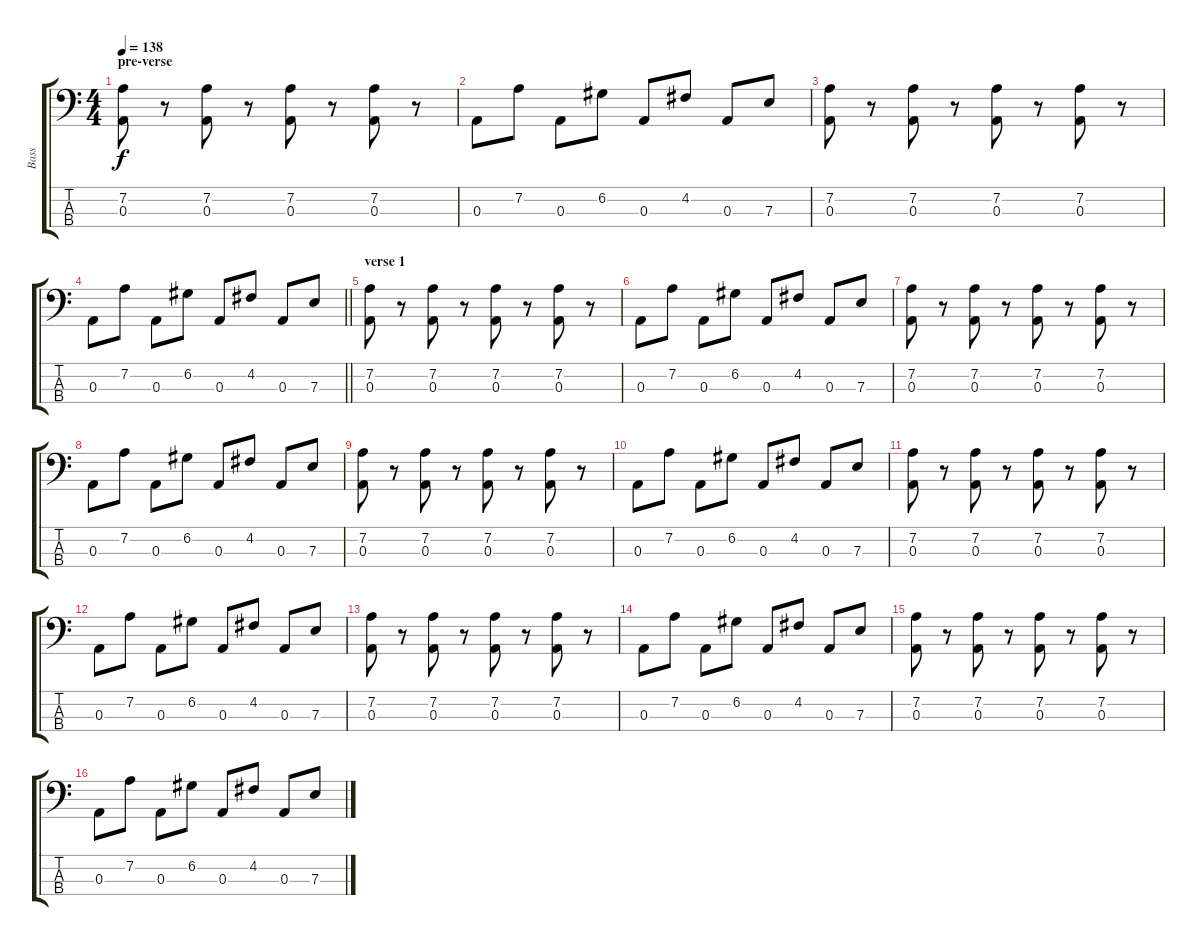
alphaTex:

\track ("Bass" "Bass") {instrument electricbassfinger}
\staff {score tabs}
\tuning (G2 D2 A1 E1) {hide}
\ts (4 4)
\section ("" "pre-verse")
\tempo 138
\clef f4
\ks c
(7.2 0.3).8{dy f} r.8 (7.2 0.3).8 r.8 (7.2 0.3).8 r.8 (7.2 0.3).8 r.8 |
0.3.8 7.2.8 0.3.8 6.2.8 0.3.8 4.2.8 0.3.8 7.3.8 |
(7.2 0.3).8 r.8 (7.2 0.3).8 r.8 (7.2 0.3).8 r.8 (7.2 0.3).8 r.8 |
\barLineRight lightlight
0.3.8 7.2.8 0.3.8 6.2.8 0.3.8 4.2.8 0.3.8 7.3.8 |
\section ("" "verse 1")
(7.2 0.3).8 r.8 (7.2 0.3).8 r.8 (7.2 0.3).8 r.8 (7.2 0.3).8 r.8 |
0.3.8 7.2.8 0.3.8 6.2.8 0.3.8 4.2.8 0.3.8 7.3.8 |
(7.2 0.3).8 r.8 (7.2 0.3).8 r.8 (7.2 0.3).8 r.8 (7.2 0.3).8 r.8 |
0.3.8 7.2.8 0.3.8 6.2.8 0.3.8 4.2.8 0.3.8 7.3.8 |
(7.2 0.3).8 r.8 (7.2 0.3).8 r.8 (7.2 0.3).8 r.8 (7.2 0.3).8 r.8 |
0.3.8 7.2.8 0.3.8 6.2.8 0.3.8 4.2.8 0.3.8 7.3.8 |
(7.2 0.3).8 r.8 (7.2 0.3).8 r.8 (7.2 0.3).8 r.8 (7.2 0.3).8 r.8 |
0.3.8 7.2.8 0.3.8 6.2.8 0.3.8 4.2.8 0.3.8 7.3.8 |
(7.2 0.3).8 r.8 (7.2 0.3).8 r.8 (7.2 0.3).8 r.8 (7.2 0.3).8 r.8 |
0.3.8 7.2.8 0.3.8 6.2.8 0.3.8 4.2.8 0.3.8 7.3.8 |
(7.2 0.3).8 r.8 (7.2 0.3).8 r.8 (7.2 0.3).8 r.8 (7.2 0.3).8 r.8 |
0.3.8 7.2.8 0.3.8 6.2.8 0.3.8 4.2.8 0.3.8 7.3.8
